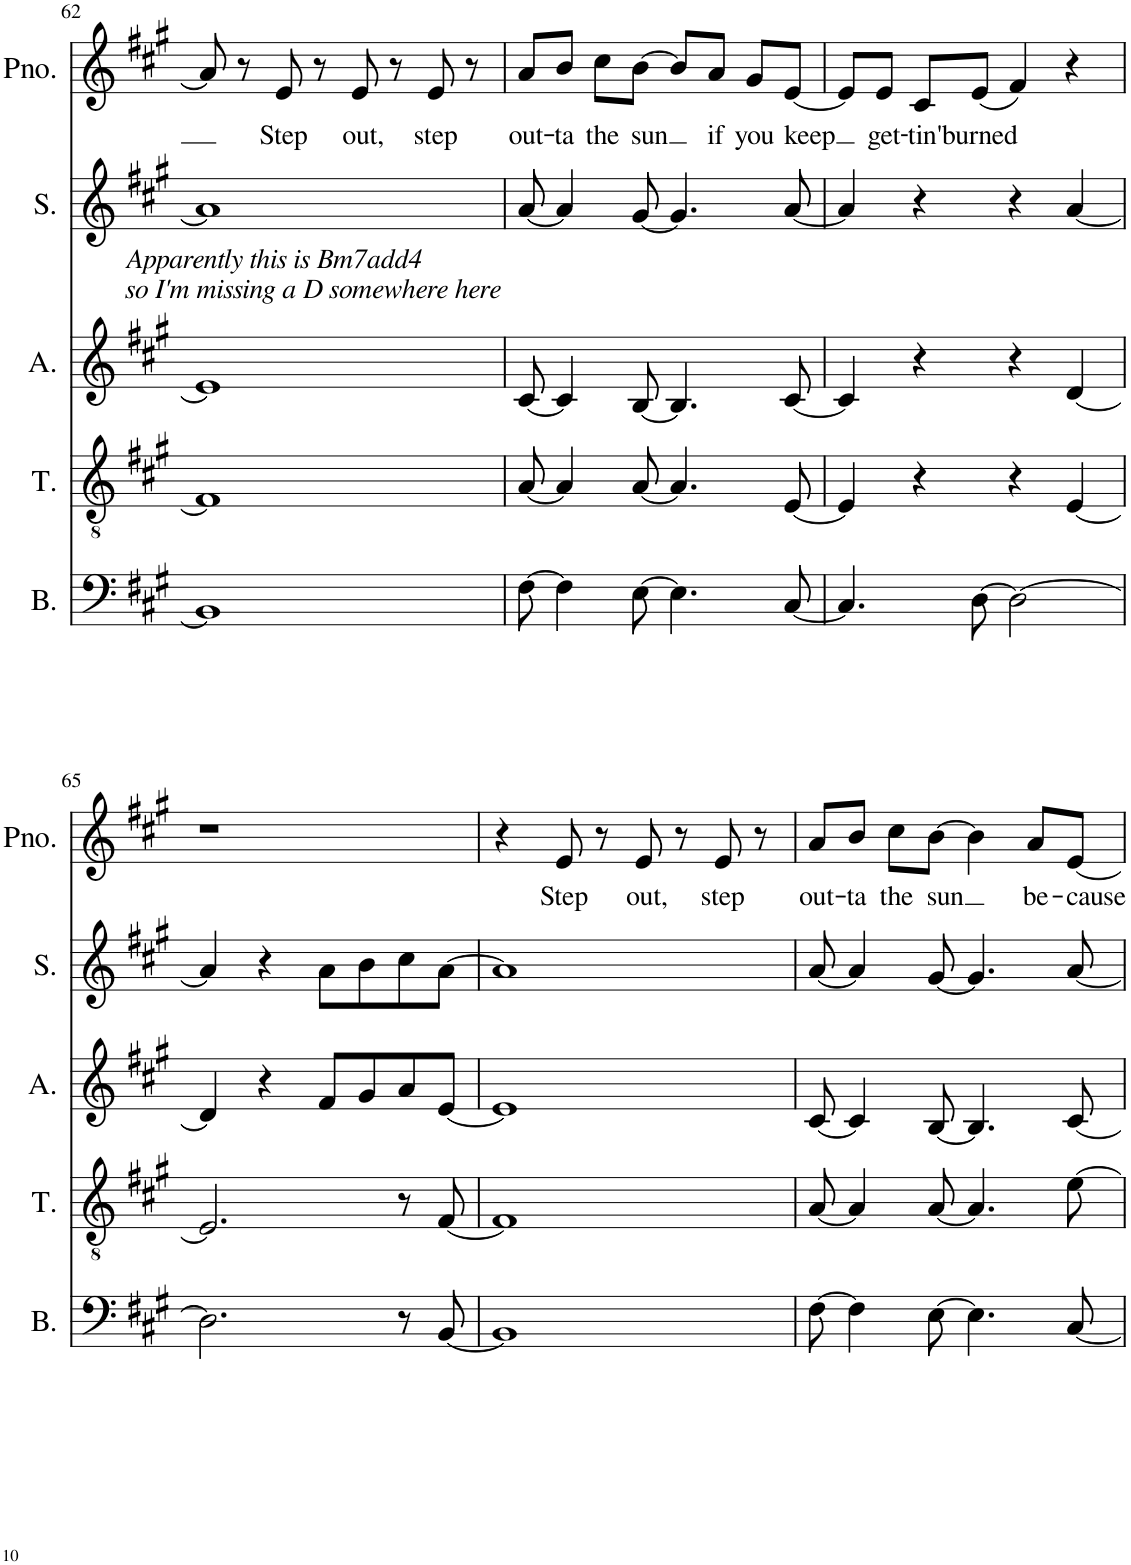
**kern	**kern	**kern	**kern	**kern	**text
*part5	*part4	*part3	*part2	*part1	*part1
*staff5	*staff4	*staff3	*staff2	*staff1	*staff1
*I"Bass	*I"Tenor	*I"Alto	*I"Soprano	*I"Piano	*
*I'B.	*I'T.	*I'A.	*I'S.	*I'Pno.	*
!!LO:PB:g=z
*clefF4	*clefGv2	*clefG2	*clefG2	*clefG2	*
*k[f#c#g#]	*k[f#c#g#]	*k[f#c#g#]	*k[f#c#g#]	*k[f#c#g#]	*
*A:	*A:	*A:	*A:	*A:	*
*M4/4	*M4/4	*M4/4	*M4/4	*M4/4	*
=62	=62	=62	=62	=62	=62
!	!	!	!LO:TX:b:i:t=Apparently this is Bm7add4	!	!
!	!	!	!LO:TX:b:t=so I'm missing a D somewhere here	!	!
1BB]	1F#]	1e]	1a]	8a/]	.
.	.	.	.	8r	.
!	!	!	!	!	!LO:LY:b
.	.	.	.	8e/	Step
.	.	.	.	8r	.
!	!	!	!	!	!LO:LY:b
.	.	.	.	8e/	out,
.	.	.	.	8r	.
!	!	!	!	!	!LO:LY:b
.	.	.	.	8e/	step
.	.	.	.	8r	.
=63	=63	=63	=63	=63	=63
!	!	!	!	!	!LO:LY:b
[8F#\	[8A/	[8c#/	[8a/	8a/L	out-
!	!	!	!	!	!LO:LY:b
4F#\]	4A/]	4c#/]	4a/]	8b/J	-ta
!	!	!	!	!	!LO:LY:b
.	.	.	.	8cc#\L	the
!	!	!	!	!	!LO:LY:b
[8E\	[8A/	[8B/	[8g#/	[8b\J	sun
4.E\]	4.A/]	4.B/]	4.g#/]	8b/L]	.
!	!	!	!	!	!LO:LY:b
.	.	.	.	8a/J	if
!	!	!	!	!	!LO:LY:b
.	.	.	.	8g#/L	you
!	!	!	!	!	!LO:LY:b
[8C#/	[8E/	[8c#/	[8a/	[8e/J	keep
=64	=64	=64	=64	=64	=64
4.C#/]	4E/]	4c#/]	4a/]	8e/L]	.
!	!	!	!	!	!LO:LY:b
.	.	.	.	8e/J	get-
!	!	!	!	!	!LO:LY:b
.	4r	4r	4r	8c#/L	-tin'
!	!	!	!	!	!LO:LY:b
[8D\	.	.	.	(8e/J	burned
2D\_	4r	4r	4r	4f#/)	.
.	[4E/	[4d/	[4a/	4r	.
!!LO:LB:g=z
=65	=65	=65	=65	=65	=65
2.D\]	2.E/]	4d/]	4a/]	1r	.
.	.	4r	4r	.	.
.	.	8f#/L	8a\L	.	.
.	.	8g#/	8b\	.	.
8r	8r	8a/	8cc#\	.	.
[8BB/	[8F#/	[8e/J	[8a\J	.	.
=66	=66	=66	=66	=66	=66
1BB]	1F#]	1e]	1a]	4r	.
!	!	!	!	!	!LO:LY:b
.	.	.	.	8e/	Step
.	.	.	.	8r	.
!	!	!	!	!	!LO:LY:b
.	.	.	.	8e/	out,
.	.	.	.	8r	.
!	!	!	!	!	!LO:LY:b
.	.	.	.	8e/	step
.	.	.	.	8r	.
=67	=67	=67	=67	=67	=67
!	!	!	!	!	!LO:LY:b
[8F#\	[8A/	[8c#/	[8a/	8a/L	out-
!	!	!	!	!	!LO:LY:b
4F#\]	4A/]	4c#/]	4a/]	8b/J	-ta
!	!	!	!	!	!LO:LY:b
.	.	.	.	8cc#\L	the
!	!	!	!	!	!LO:LY:b
[8E\	[8A/	[8B/	[8g#/	[8b\J	sun
4.E\]	4.A/]	4.B/]	4.g#/]	4b\]	.
!	!	!	!	!	!LO:LY:b
.	.	.	.	8a/L	be-
!	!	!	!	!	!LO:LY:b
[8C#/	[8e\	[8c#/	[8a/	[8e/J	-cause
=	=	=	=	=	=
*-	*-	*-	*-	*-	*-
